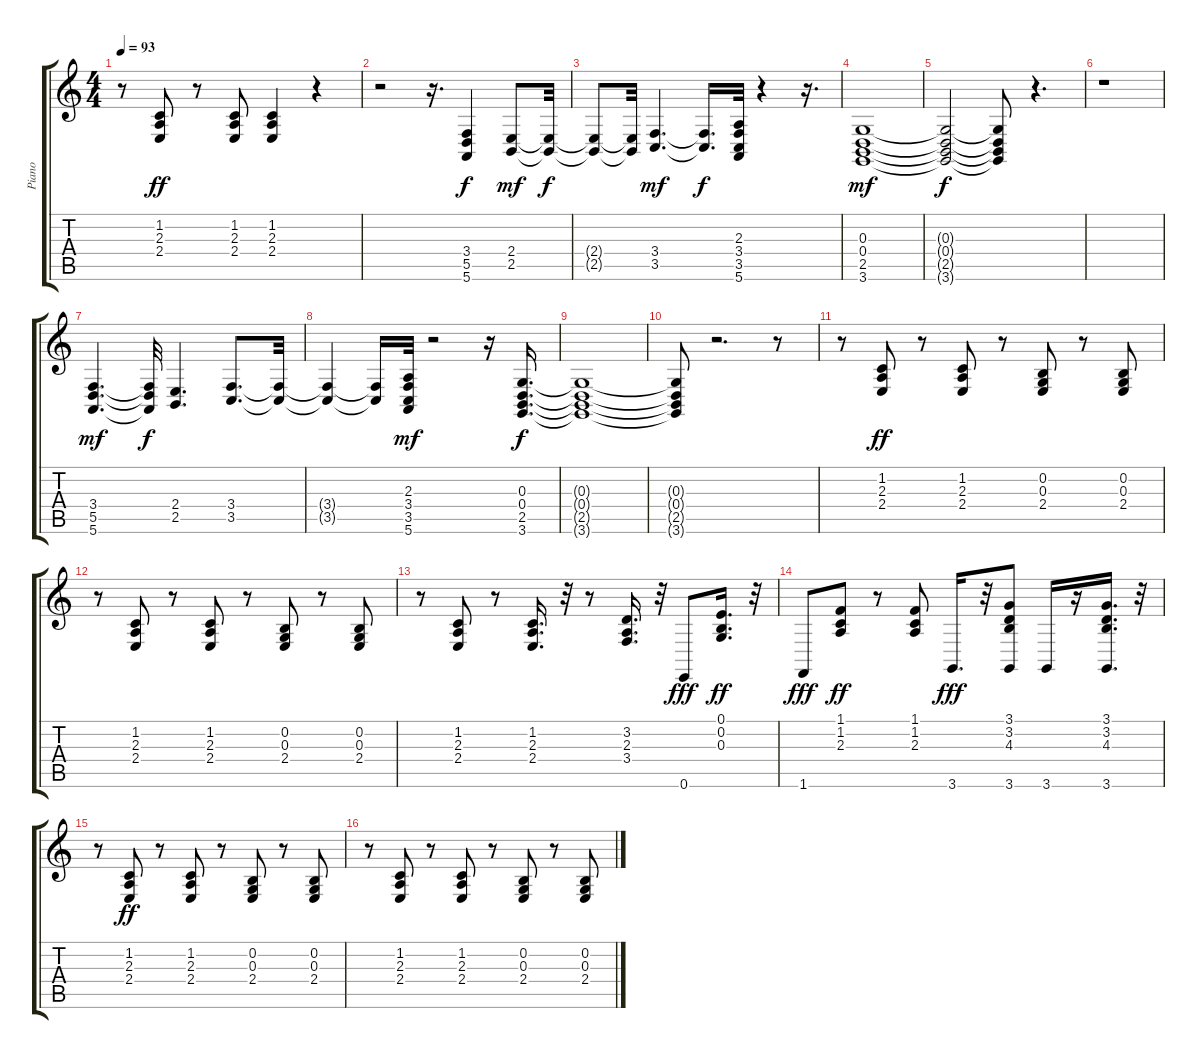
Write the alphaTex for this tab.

\track ("Piano" "Piano") {instrument acousticgrandpiano}
\staff {score tabs}
\tuning (E4 B3 G3 D3 A2 E2) {hide}
\ts (4 4)
\tempo 93
\clef g2
\ks c
r.8{dy ff} (1.2 2.3 2.4).8 r.8 (1.2 2.3 2.4).8 (1.2 2.3 2.4).4 r.4 |
r.2 r.16{d} (3.4 5.5 5.6).4{dy f} (2.4 2.5).8{dy mf} (2.4{t} 2.5{t}).32{dy f} |
(2.4{t} 2.5{t}).8 (2.4{t} 2.5{t}).32 (3.4 3.5).4{d dy mf} (3.4{t} 3.5{t}).16{d dy f} (2.3 3.4 3.5 5.6).32 r.4 r.16{d} |
(0.3 0.4 2.5 3.6).1{dy mf} |
(0.3{t} 0.4{t} 2.5{t} 3.6{t}).2{dy f} (0.3{t} 0.4{t} 2.5{t} 3.6{t}).8 r.4{d} |
r.1 |
(3.4 5.5 5.6).4{d dy mf} (3.4{t} 5.5{t} 5.6{t}).32{dy f} (2.4 2.5).4{d} (3.4 3.5).8{d} (3.4{t} 3.5{t}).32 |
(3.4{t} 3.5{t}).4 (3.4{t} 3.5{t}).16 (2.3 3.4 3.5 5.6).32{dy mf} r.2 r.16 (0.3 0.4 2.5 3.6).16{d dy f} |
(0.3{t} 0.4{t} 2.5{t} 3.6{t}).1 |
(0.3{t} 0.4{t} 2.5{t} 3.6{t}).8 r.2{d} r.8 |
r.8 (1.2 2.3 2.4).8{dy ff} r.8 (1.2 2.3 2.4).8 r.8 (0.2 0.3 2.4).8 r.8 (0.2 0.3 2.4).8 |
r.8 (1.2 2.3 2.4).8 r.8 (1.2 2.3 2.4).8 r.8 (0.2 0.3 2.4).8 r.8 (0.2 0.3 2.4).8 |
r.8 (1.2 2.3 2.4).8 r.8 (1.2 2.3 2.4).16{d} r.32 r.8 (3.2 2.3 3.4).16{d} r.32 0.6.8{dy fff} (0.1 0.2 0.3).16{d dy ff} r.32 |
1.6.8{dy fff} (1.1 1.2 2.3).8{dy ff} r.8 (1.1 1.2 2.3).8 3.6.16{d dy fff} r.32 (3.1 3.2 4.3 3.6).8 3.6.16 r.16 (3.1 3.2 4.3 3.6).16{d} r.32 |
r.8 (1.2 2.3 2.4).8{dy ff} r.8 (1.2 2.3 2.4).8 r.8 (0.2 0.3 2.4).8 r.8 (0.2 0.3 2.4).8 |
r.8 (1.2 2.3 2.4).8 r.8 (1.2 2.3 2.4).8 r.8 (0.2 0.3 2.4).8 r.8 (0.2 0.3 2.4).8
